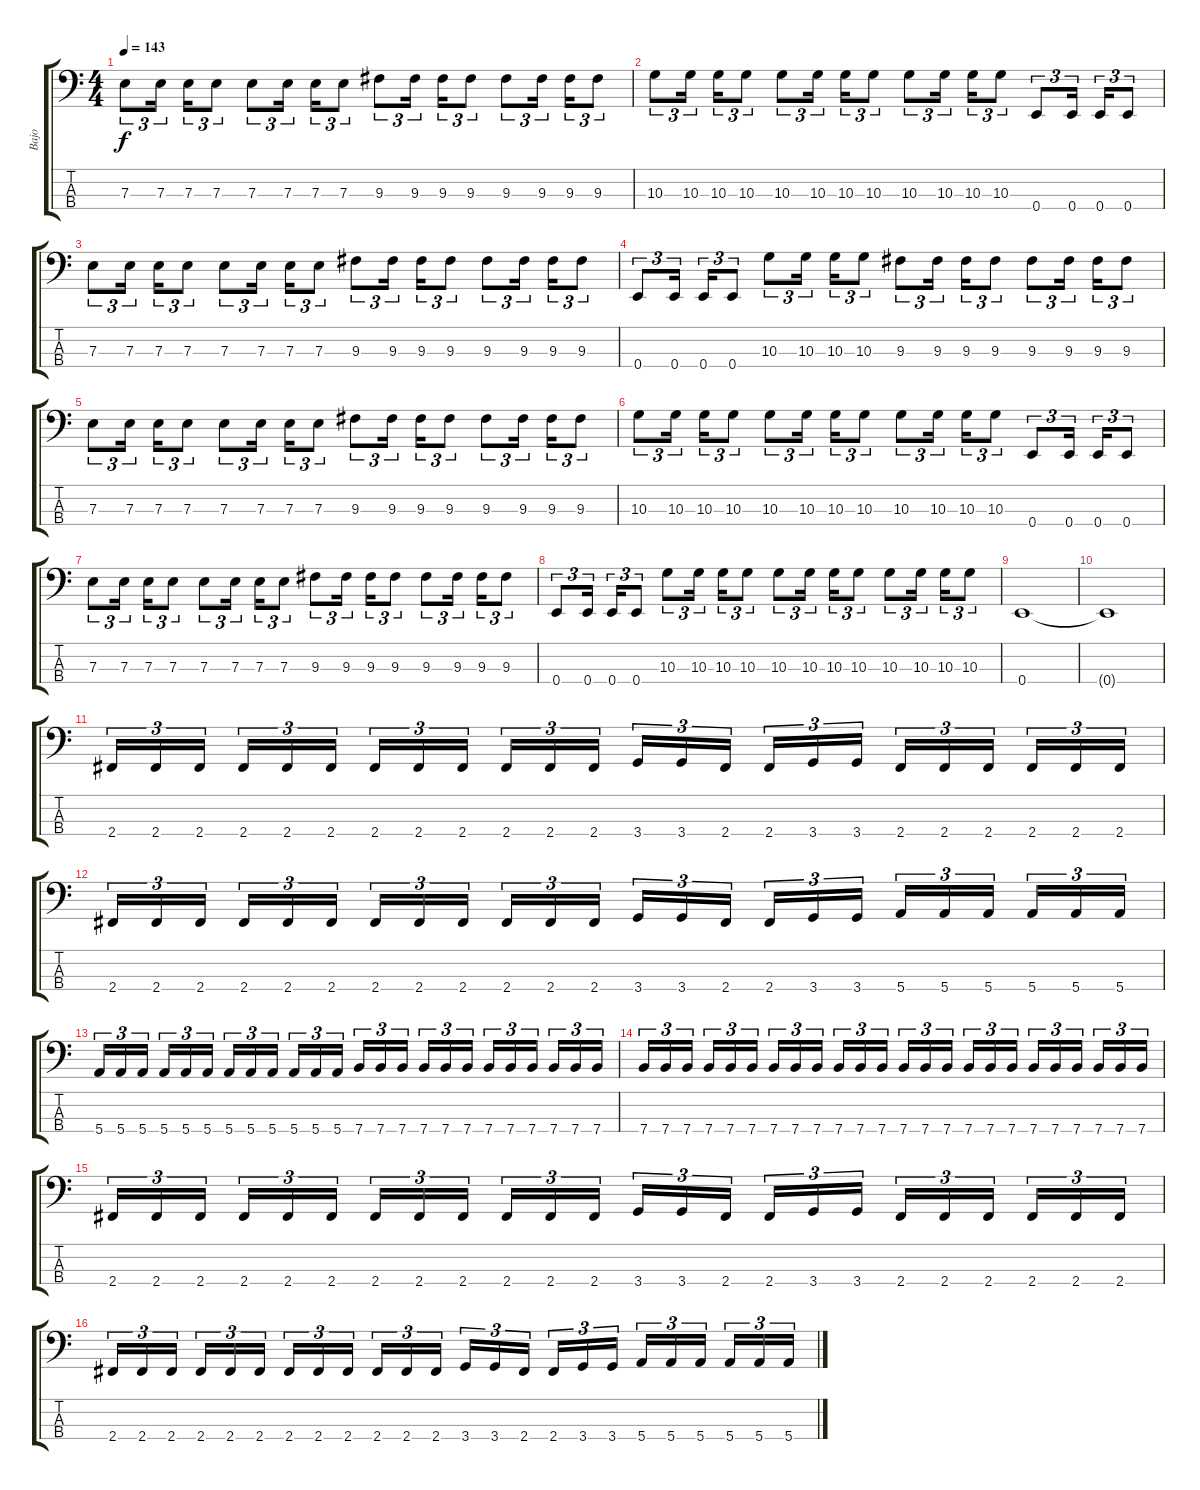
\track ("Bajo" "Bajo") {instrument electricbasspick}
\staff {score tabs}
\tuning (G2 D2 A1 E1) {hide}
\ts (4 4)
\tempo 143
\clef f4
\ks c
7.3.8{tu (3 2) dy f} 7.3.16{tu (3 2)} 7.3.16{tu (3 2)} 7.3.8{tu (3 2)} 7.3.8{tu (3 2)} 7.3.16{tu (3 2)} 7.3.16{tu (3 2)} 7.3.8{tu (3 2)} 9.3.8{tu (3 2)} 9.3.16{tu (3 2)} 9.3.16{tu (3 2)} 9.3.8{tu (3 2)} 9.3.8{tu (3 2)} 9.3.16{tu (3 2)} 9.3.16{tu (3 2)} 9.3.8{tu (3 2)} |
10.3.8{tu (3 2)} 10.3.16{tu (3 2)} 10.3.16{tu (3 2)} 10.3.8{tu (3 2)} 10.3.8{tu (3 2)} 10.3.16{tu (3 2)} 10.3.16{tu (3 2)} 10.3.8{tu (3 2)} 10.3.8{tu (3 2)} 10.3.16{tu (3 2)} 10.3.16{tu (3 2)} 10.3.8{tu (3 2)} 0.4.8{tu (3 2)} 0.4.16{tu (3 2)} 0.4.16{tu (3 2)} 0.4.8{tu (3 2)} |
7.3.8{tu (3 2)} 7.3.16{tu (3 2)} 7.3.16{tu (3 2)} 7.3.8{tu (3 2)} 7.3.8{tu (3 2)} 7.3.16{tu (3 2)} 7.3.16{tu (3 2)} 7.3.8{tu (3 2)} 9.3.8{tu (3 2)} 9.3.16{tu (3 2)} 9.3.16{tu (3 2)} 9.3.8{tu (3 2)} 9.3.8{tu (3 2)} 9.3.16{tu (3 2)} 9.3.16{tu (3 2)} 9.3.8{tu (3 2)} |
0.4.8{tu (3 2)} 0.4.16{tu (3 2)} 0.4.16{tu (3 2)} 0.4.8{tu (3 2)} 10.3.8{tu (3 2)} 10.3.16{tu (3 2)} 10.3.16{tu (3 2)} 10.3.8{tu (3 2)} 9.3.8{tu (3 2)} 9.3.16{tu (3 2)} 9.3.16{tu (3 2)} 9.3.8{tu (3 2)} 9.3.8{tu (3 2)} 9.3.16{tu (3 2)} 9.3.16{tu (3 2)} 9.3.8{tu (3 2)} |
7.3.8{tu (3 2)} 7.3.16{tu (3 2)} 7.3.16{tu (3 2)} 7.3.8{tu (3 2)} 7.3.8{tu (3 2)} 7.3.16{tu (3 2)} 7.3.16{tu (3 2)} 7.3.8{tu (3 2)} 9.3.8{tu (3 2)} 9.3.16{tu (3 2)} 9.3.16{tu (3 2)} 9.3.8{tu (3 2)} 9.3.8{tu (3 2)} 9.3.16{tu (3 2)} 9.3.16{tu (3 2)} 9.3.8{tu (3 2)} |
10.3.8{tu (3 2)} 10.3.16{tu (3 2)} 10.3.16{tu (3 2)} 10.3.8{tu (3 2)} 10.3.8{tu (3 2)} 10.3.16{tu (3 2)} 10.3.16{tu (3 2)} 10.3.8{tu (3 2)} 10.3.8{tu (3 2)} 10.3.16{tu (3 2)} 10.3.16{tu (3 2)} 10.3.8{tu (3 2)} 0.4.8{tu (3 2)} 0.4.16{tu (3 2)} 0.4.16{tu (3 2)} 0.4.8{tu (3 2)} |
7.3.8{tu (3 2)} 7.3.16{tu (3 2)} 7.3.16{tu (3 2)} 7.3.8{tu (3 2)} 7.3.8{tu (3 2)} 7.3.16{tu (3 2)} 7.3.16{tu (3 2)} 7.3.8{tu (3 2)} 9.3.8{tu (3 2)} 9.3.16{tu (3 2)} 9.3.16{tu (3 2)} 9.3.8{tu (3 2)} 9.3.8{tu (3 2)} 9.3.16{tu (3 2)} 9.3.16{tu (3 2)} 9.3.8{tu (3 2)} |
0.4.8{tu (3 2)} 0.4.16{tu (3 2)} 0.4.16{tu (3 2)} 0.4.8{tu (3 2)} 10.3.8{tu (3 2)} 10.3.16{tu (3 2)} 10.3.16{tu (3 2)} 10.3.8{tu (3 2)} 10.3.8{tu (3 2)} 10.3.16{tu (3 2)} 10.3.16{tu (3 2)} 10.3.8{tu (3 2)} 10.3.8{tu (3 2)} 10.3.16{tu (3 2)} 10.3.16{tu (3 2)} 10.3.8{tu (3 2)} |
0.4.1 |
0.4{t}.1 |
2.4.16{tu (3 2)} 2.4.16{tu (3 2)} 2.4.16{tu (3 2)} 2.4.16{tu (3 2)} 2.4.16{tu (3 2)} 2.4.16{tu (3 2)} 2.4.16{tu (3 2)} 2.4.16{tu (3 2)} 2.4.16{tu (3 2)} 2.4.16{tu (3 2)} 2.4.16{tu (3 2)} 2.4.16{tu (3 2)} 3.4.16{tu (3 2)} 3.4.16{tu (3 2)} 2.4.16{tu (3 2)} 2.4.16{tu (3 2)} 3.4.16{tu (3 2)} 3.4.16{tu (3 2)} 2.4.16{tu (3 2)} 2.4.16{tu (3 2)} 2.4.16{tu (3 2)} 2.4.16{tu (3 2)} 2.4.16{tu (3 2)} 2.4.16{tu (3 2)} |
2.4.16{tu (3 2)} 2.4.16{tu (3 2)} 2.4.16{tu (3 2)} 2.4.16{tu (3 2)} 2.4.16{tu (3 2)} 2.4.16{tu (3 2)} 2.4.16{tu (3 2)} 2.4.16{tu (3 2)} 2.4.16{tu (3 2)} 2.4.16{tu (3 2)} 2.4.16{tu (3 2)} 2.4.16{tu (3 2)} 3.4.16{tu (3 2)} 3.4.16{tu (3 2)} 2.4.16{tu (3 2)} 2.4.16{tu (3 2)} 3.4.16{tu (3 2)} 3.4.16{tu (3 2)} 5.4.16{tu (3 2)} 5.4.16{tu (3 2)} 5.4.16{tu (3 2)} 5.4.16{tu (3 2)} 5.4.16{tu (3 2)} 5.4.16{tu (3 2)} |
5.4.16{tu (3 2)} 5.4.16{tu (3 2)} 5.4.16{tu (3 2)} 5.4.16{tu (3 2)} 5.4.16{tu (3 2)} 5.4.16{tu (3 2)} 5.4.16{tu (3 2)} 5.4.16{tu (3 2)} 5.4.16{tu (3 2)} 5.4.16{tu (3 2)} 5.4.16{tu (3 2)} 5.4.16{tu (3 2)} 7.4.16{tu (3 2)} 7.4.16{tu (3 2)} 7.4.16{tu (3 2)} 7.4.16{tu (3 2)} 7.4.16{tu (3 2)} 7.4.16{tu (3 2)} 7.4.16{tu (3 2)} 7.4.16{tu (3 2)} 7.4.16{tu (3 2)} 7.4.16{tu (3 2)} 7.4.16{tu (3 2)} 7.4.16{tu (3 2)} |
7.4.16{tu (3 2)} 7.4.16{tu (3 2)} 7.4.16{tu (3 2)} 7.4.16{tu (3 2)} 7.4.16{tu (3 2)} 7.4.16{tu (3 2)} 7.4.16{tu (3 2)} 7.4.16{tu (3 2)} 7.4.16{tu (3 2)} 7.4.16{tu (3 2)} 7.4.16{tu (3 2)} 7.4.16{tu (3 2)} 7.4.16{tu (3 2)} 7.4.16{tu (3 2)} 7.4.16{tu (3 2)} 7.4.16{tu (3 2)} 7.4.16{tu (3 2)} 7.4.16{tu (3 2)} 7.4.16{tu (3 2)} 7.4.16{tu (3 2)} 7.4.16{tu (3 2)} 7.4.16{tu (3 2)} 7.4.16{tu (3 2)} 7.4.16{tu (3 2)} |
2.4.16{tu (3 2)} 2.4.16{tu (3 2)} 2.4.16{tu (3 2)} 2.4.16{tu (3 2)} 2.4.16{tu (3 2)} 2.4.16{tu (3 2)} 2.4.16{tu (3 2)} 2.4.16{tu (3 2)} 2.4.16{tu (3 2)} 2.4.16{tu (3 2)} 2.4.16{tu (3 2)} 2.4.16{tu (3 2)} 3.4.16{tu (3 2)} 3.4.16{tu (3 2)} 2.4.16{tu (3 2)} 2.4.16{tu (3 2)} 3.4.16{tu (3 2)} 3.4.16{tu (3 2)} 2.4.16{tu (3 2)} 2.4.16{tu (3 2)} 2.4.16{tu (3 2)} 2.4.16{tu (3 2)} 2.4.16{tu (3 2)} 2.4.16{tu (3 2)} |
2.4.16{tu (3 2)} 2.4.16{tu (3 2)} 2.4.16{tu (3 2)} 2.4.16{tu (3 2)} 2.4.16{tu (3 2)} 2.4.16{tu (3 2)} 2.4.16{tu (3 2)} 2.4.16{tu (3 2)} 2.4.16{tu (3 2)} 2.4.16{tu (3 2)} 2.4.16{tu (3 2)} 2.4.16{tu (3 2)} 3.4.16{tu (3 2)} 3.4.16{tu (3 2)} 2.4.16{tu (3 2)} 2.4.16{tu (3 2)} 3.4.16{tu (3 2)} 3.4.16{tu (3 2)} 5.4.16{tu (3 2)} 5.4.16{tu (3 2)} 5.4.16{tu (3 2)} 5.4.16{tu (3 2)} 5.4.16{tu (3 2)} 5.4.16{tu (3 2)}
